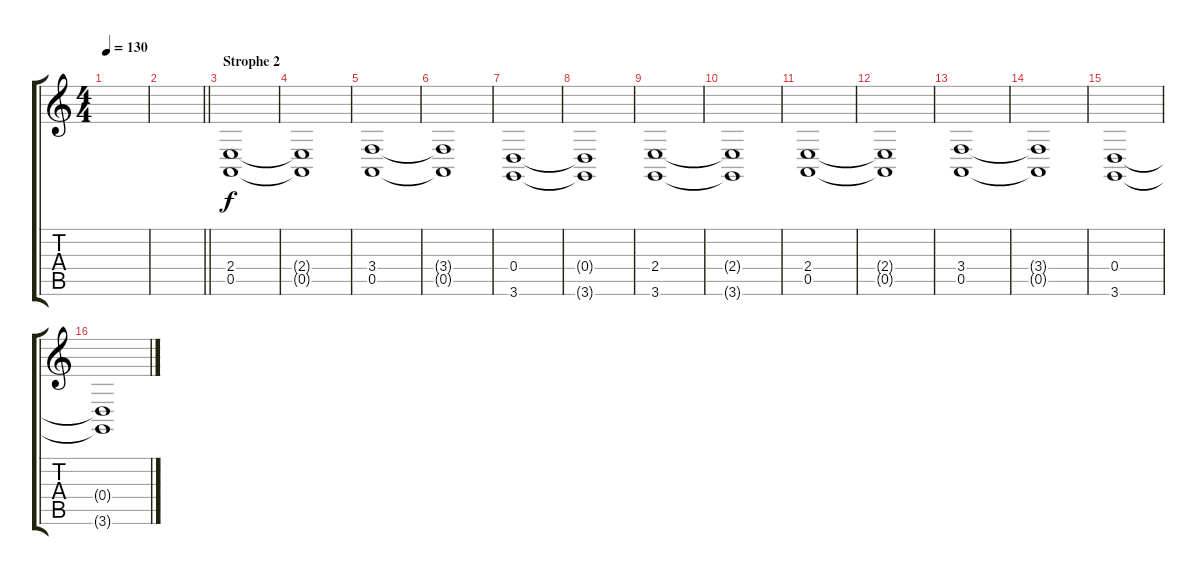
\track "" {instrument drawbarorgan}
\staff {score tabs}
\tuning (E4 B3 G3 D3 A2 E2) {hide}
\ts (4 4)
\tempo 130
\clef g2
\ks c
|
\barLineRight lightlight
|
\section ("" "Strophe 2")
(2.4 0.5).1 |
(2.4{t} 0.5{t}).1 |
(3.4 0.5).1 |
(3.4{t} 0.5{t}).1 |
(0.4 3.6).1 |
(0.4{t} 3.6{t}).1 |
(2.4 3.6).1 |
(2.4{t} 3.6{t}).1 |
(2.4 0.5).1 |
(2.4{t} 0.5{t}).1 |
(3.4 0.5).1 |
(3.4{t} 0.5{t}).1 |
(0.4 3.6).1 |
(0.4{t} 3.6{t}).1
